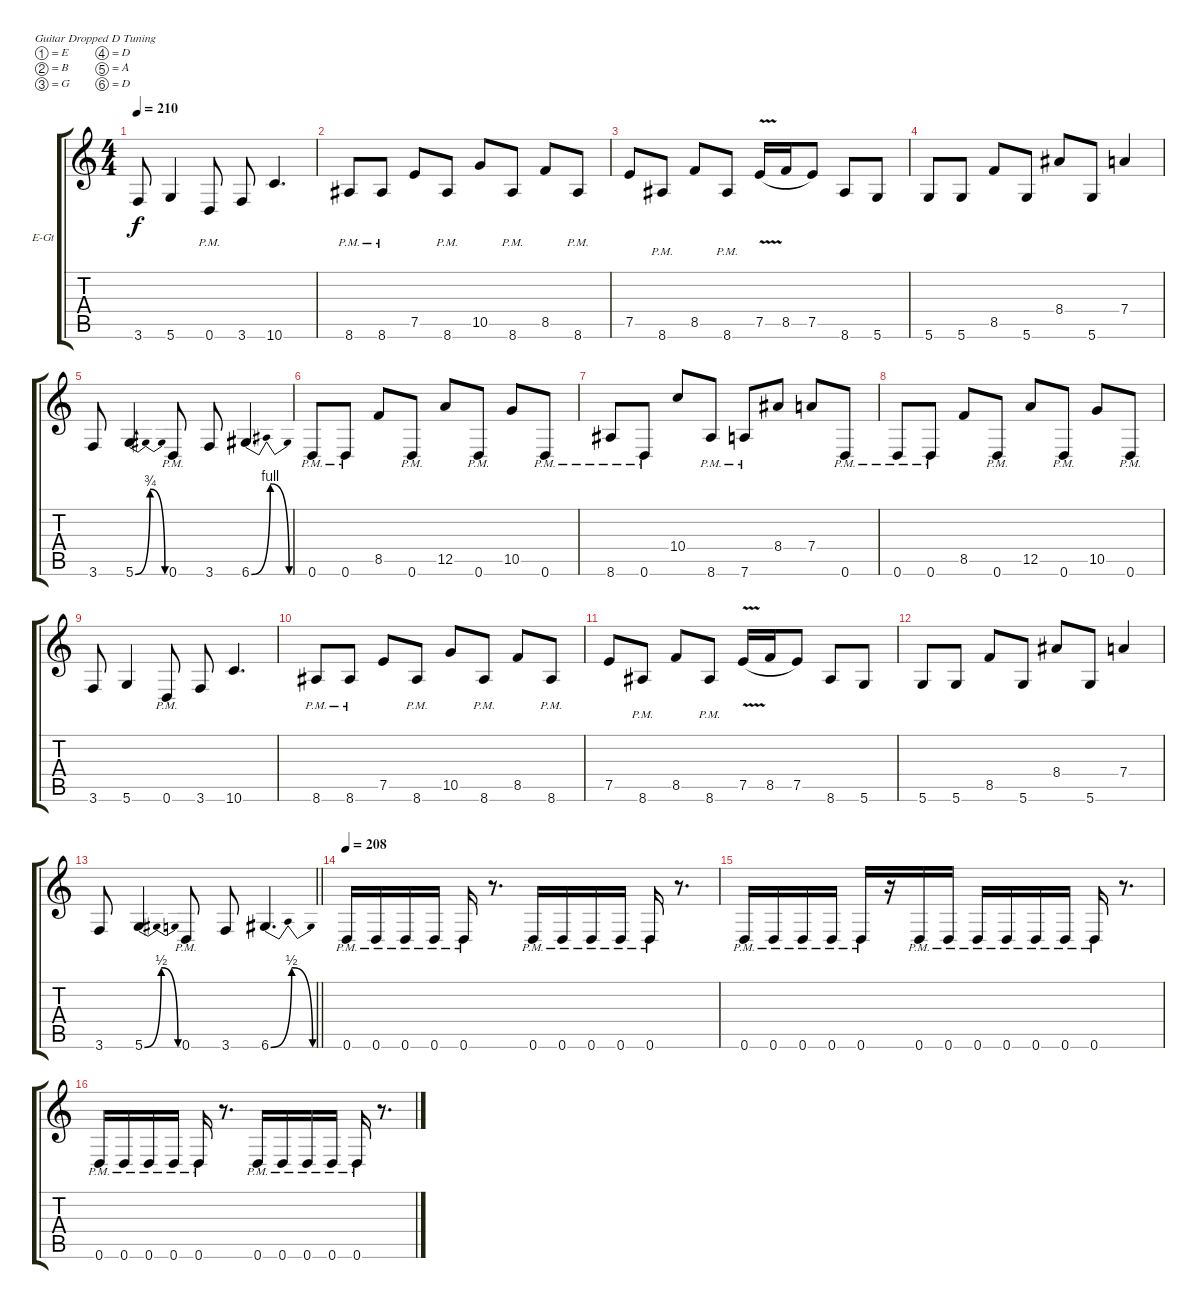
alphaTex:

\bracketExtendMode groupsimilarinstruments
\firstSystemTrackNameOrientation horizontal
\otherSystemsTrackNameOrientation horizontal
\track ("Guitar" "E-Gt") {instrument overdrivenguitar}
\staff {score tabs}
\tuning (E4 B3 G3 D3 A2 D2)
\ts (4 4)
\tempo 210
\clef g2
\ks c
3.6.8{dy f} 5.6.4 0.6{pm}.8 3.6.8 10.6.4{d} |
8.6{pm}.8 8.6{pm}.8 7.5.8 8.6{pm}.8 10.5.8 8.6{pm}.8 8.5.8 8.6{pm}.8 |
7.5.8 8.6{pm}.8 8.5.8 8.6{pm}.8 7.5{v}.16{legatoorigin} 8.5.16{legatoorigin} 7.5.8 8.6.8 5.6.8 |
5.6.8 5.6.8 8.5.8 5.6.8 8.4.8 5.6.8 7.4.4 |
3.6.8 5.6{be (bendrelease 0 0 7.8 3 10.2 3 30 0)}.4 0.6{pm}.8 3.6.8 6.6{be (bendrelease 0 0 10.2 4 12 4 16.2 0)}.4{d} |
0.6{pm}.8 0.6{pm}.8 8.5.8 0.6{pm}.8 12.5.8 0.6{pm}.8 10.5.8 0.6{pm}.8 |
8.6{pm}.8 0.6{pm}.8 10.4.8 8.6{pm}.8 7.6{pm}.8 8.4.8 7.4.8 0.6{pm}.8 |
0.6{pm}.8 0.6{pm}.8 8.5.8 0.6{pm}.8 12.5.8 0.6{pm}.8 10.5.8 0.6{pm}.8 |
3.6.8 5.6.4 0.6{pm}.8 3.6.8 10.6.4{d} |
8.6{pm}.8 8.6{pm}.8 7.5.8 8.6{pm}.8 10.5.8 8.6{pm}.8 8.5.8 8.6{pm}.8 |
7.5.8 8.6{pm}.8 8.5.8 8.6{pm}.8 7.5{v}.16{legatoorigin} 8.5.16{legatoorigin} 7.5.8 8.6.8 5.6.8 |
5.6.8 5.6.8 8.5.8 5.6.8 8.4.8 5.6.8 7.4.4 |
\barLineRight lightlight
3.6.8 5.6{be (bendrelease 0 0 8.4 2 10.2 2 15.6 0)}.4 0.6{pm}.8 3.6.8 6.6{be (bendrelease 0 0 10.2 2 10.799999999999999 2 30 0)}.4{d} |
\tempo 208
0.6{pm}.16 0.6{pm}.16 0.6{pm}.16 0.6{pm}.16 0.6{pm}.16 r.8{d} 0.6{pm}.16 0.6{pm}.16 0.6{pm}.16 0.6{pm}.16 0.6{pm}.16 r.8{d} |
0.6{pm}.16 0.6{pm}.16 0.6{pm}.16 0.6{pm}.16 0.6{pm}.16 r.16 0.6{pm}.16 0.6{pm}.16 0.6{pm}.16 0.6{pm}.16 0.6{pm}.16 0.6{pm}.16 0.6{pm}.16 r.8{d} |
0.6{pm}.16 0.6{pm}.16 0.6{pm}.16 0.6{pm}.16 0.6{pm}.16 r.8{d} 0.6{pm}.16 0.6{pm}.16 0.6{pm}.16 0.6{pm}.16 0.6{pm}.16 r.8{d}
